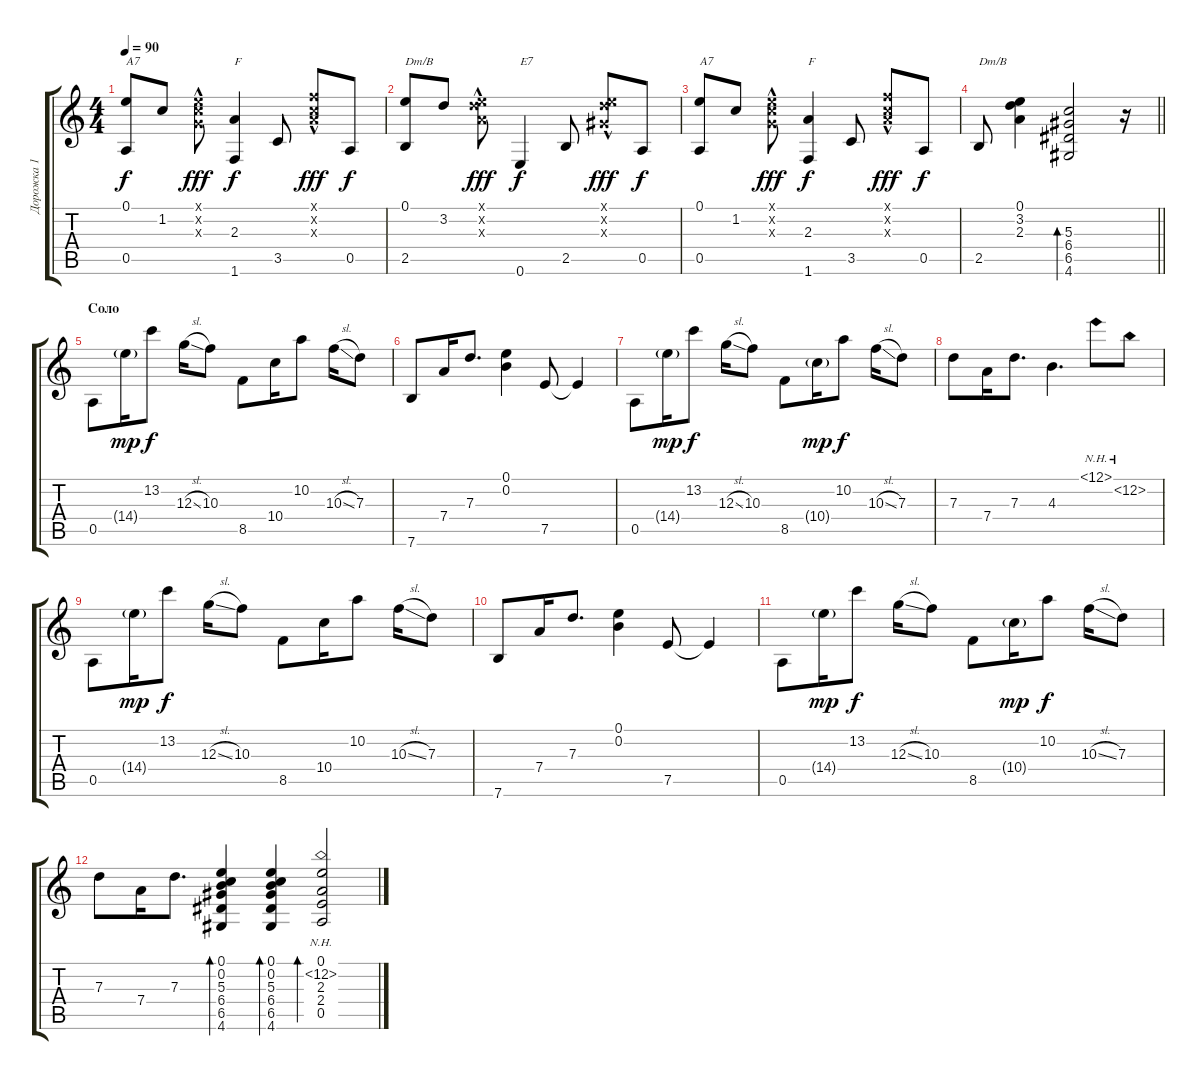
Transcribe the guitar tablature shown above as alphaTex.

\track ("Дорожка 1" "Дорожка 1") {instrument acousticguitarsteel}
\staff {score tabs}
\tuning (E4 B3 G3 D3 A2 E2) {hide}
\ts (4 4)
\tempo 90
\clef g2
\ks c
(0.1 0.5).8{txt "A7" dy f} 1.2.8 (0.1{x} 1.2{hac x} 0.3{hac x}).8{dy fff} (2.3 1.6).4{txt "F" dy f} 3.5.8 (1.1{x} 1.2{hac x} 2.3{hac x}).8{dy fff} 0.5.8{dy f} |
(0.1 2.5).8{txt "Dm/B"} 3.2.8 (0.1{x} 3.2{hac x} 2.3{hac x}).8{dy fff} 0.6.4{txt "E7" dy f} 2.5.8 (0.1{hac x} 3.2{x} 1.3{x}).8{dy fff} 0.5.8{dy f} |
(0.1 0.5).8{txt "A7"} 1.2.8 (0.1{x} 1.2{hac x} 0.3{hac x}).8{dy fff} (2.3 1.6).4{txt "F" dy f} 3.5.8 (1.1{x} 1.2{hac x} 2.3{hac x}).8{dy fff} 0.5.8{dy f} |
\barLineRight lightlight
2.5.8{txt "Dm/B"} (0.1 3.2 2.3).4 (5.3 6.4 6.5 4.6).2{bd 60} r.16 |
\section ("" "Соло")
0.5.8 14.4{g}.16{dy mp} 13.2.8{dy f} 12.3{sl}.16 10.3.8 8.5.8 10.4.16 10.2.8 10.3{sl}.16 7.3.8 |
7.6.8 7.4.16 7.3.8{d} (0.1 0.2).4 7.5.8 7.5{t}.4 |
0.5.8 14.4{g}.16{dy mp} 13.2.8{dy f} 12.3{sl}.16 10.3.8 8.5.8 10.4{g}.16{dy mp} 10.2.8{dy f} 10.3{sl}.16 7.3.8 |
7.3.8 7.4.16 7.3.8{d} 4.3.4{d} 12.1{nh}.8 12.2{nh}.8 |
0.5.8 14.4{g}.16{dy mp} 13.2.8{dy f} 12.3{sl}.16 10.3.8 8.5.8 10.4.16 10.2.8 10.3{sl}.16 7.3.8 |
7.6.8 7.4.16 7.3.8{d} (0.1 0.2).4 7.5.8 7.5{t}.4 |
0.5.8 14.4{g}.16{dy mp} 13.2.8{dy f} 12.3{sl}.16 10.3.8 8.5.8 10.4{g}.16{dy mp} 10.2.8{dy f} 10.3{sl}.16 7.3.8 |
7.3.8 7.4.16 7.3.8{d} (0.1 0.2 5.3 6.4 6.5 4.6).4{bd 120} (0.1 0.2 5.3 6.4 6.5 4.6).4{bd 120} (0.1 1.2{nh} 2.3 2.4 0.5).2{bd 120}
